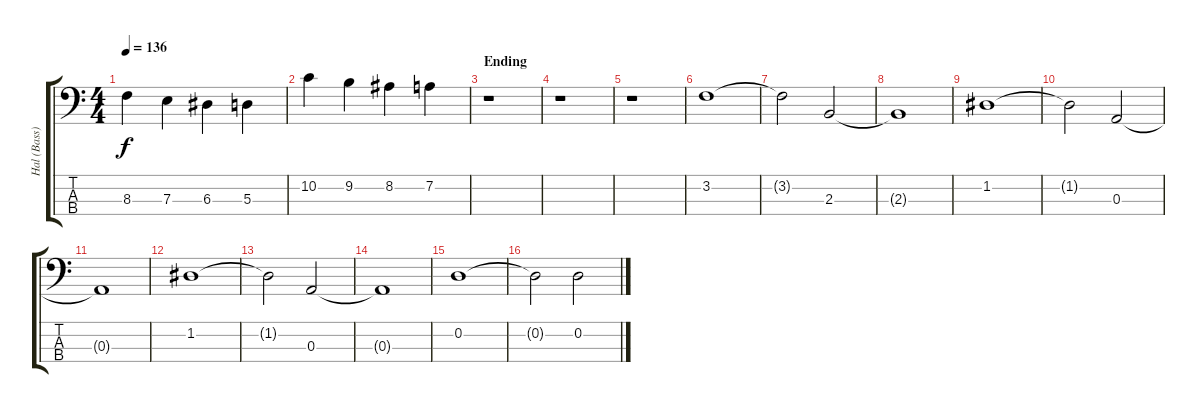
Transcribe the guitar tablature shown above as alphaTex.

\track ("Hal (Bass)" "Hal (Bass)") {instrument electricbassfinger}
\staff {score tabs}
\tuning (G2 D2 A1 E1) {hide}
\ts (4 4)
\tempo 136
\clef f4
\ks c
8.3.4{dy f} 7.3.4 6.3.4 5.3.4 |
10.2.4 9.2.4 8.2.4 7.2.4 |
\section ("" "Ending")
r.1 |
r.1 |
r.1 |
3.2.1 |
3.2{t}.2 2.3.2 |
2.3{t}.1 |
1.2.1 |
1.2{t}.2 0.3.2 |
0.3{t}.1 |
1.2.1 |
1.2{t}.2 0.3.2 |
0.3{t}.1 |
0.2.1 |
0.2{t}.2 0.2.2
